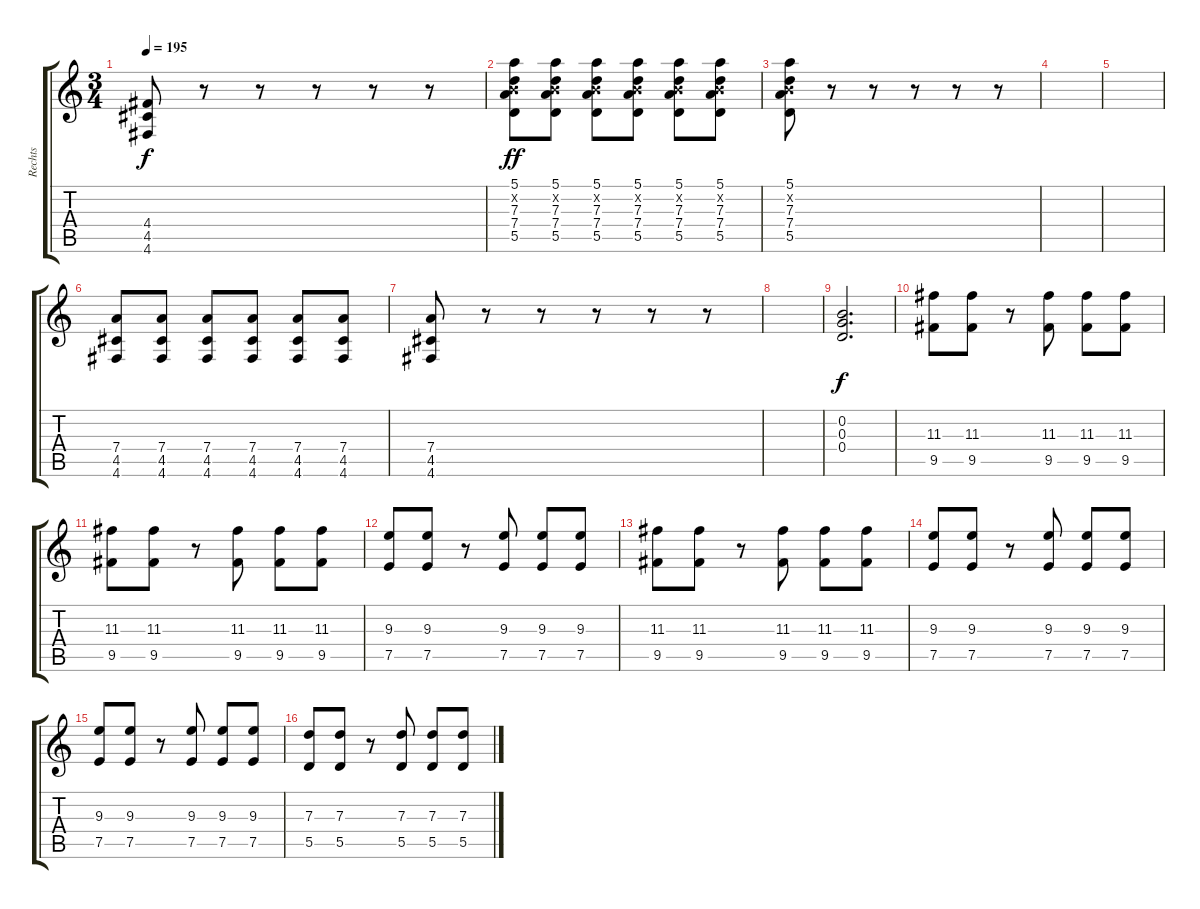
\track ("Rechts" "Rechts") {instrument distortionguitar}
\staff {score tabs}
\tuning (E4 B3 G3 D3 A2 D2) {hide}
\ts (3 4)
\tempo 195
\clef g2
\ks c
(4.4 4.5 4.6).8{dy f} r.8 r.8 r.8 r.8 r.8 |
(5.1 0.2{x} 7.3 7.4 5.5).8{dy ff} (5.1 0.2{x} 7.3 7.4 5.5).8 (5.1 0.2{x} 7.3 7.4 5.5).8 (5.1 0.2{x} 7.3 7.4 5.5).8 (5.1 0.2{x} 7.3 7.4 5.5).8 (5.1 0.2{x} 7.3 7.4 5.5).8 |
(5.1 0.2{x} 7.3 7.4 5.5).8 r.8 r.8 r.8 r.8 r.8 |
|
|
(7.4 4.5 4.6).8 (7.4 4.5 4.6).8 (7.4 4.5 4.6).8 (7.4 4.5 4.6).8 (7.4 4.5 4.6).8 (7.4 4.5 4.6).8 |
(7.4 4.5 4.6).8 r.8 r.8 r.8 r.8 r.8 |
|
(0.2 0.3 0.4).2{d dy f} |
(11.3 9.5).8{volume 13} (11.3 9.5).8 r.8 (11.3 9.5).8 (11.3 9.5).8 (11.3 9.5).8 |
(11.3 9.5).8 (11.3 9.5).8 r.8 (11.3 9.5).8 (11.3 9.5).8 (11.3 9.5).8 |
(9.3 7.5).8 (9.3 7.5).8 r.8 (9.3 7.5).8 (9.3 7.5).8 (9.3 7.5).8 |
(11.3 9.5).8 (11.3 9.5).8 r.8 (11.3 9.5).8 (11.3 9.5).8 (11.3 9.5).8 |
(9.3 7.5).8 (9.3 7.5).8 r.8 (9.3 7.5).8 (9.3 7.5).8 (9.3 7.5).8 |
(9.3 7.5).8 (9.3 7.5).8 r.8 (9.3 7.5).8 (9.3 7.5).8 (9.3 7.5).8 |
(7.3 5.5).8 (7.3 5.5).8 r.8 (7.3 5.5).8 (7.3 5.5).8 (7.3 5.5).8
